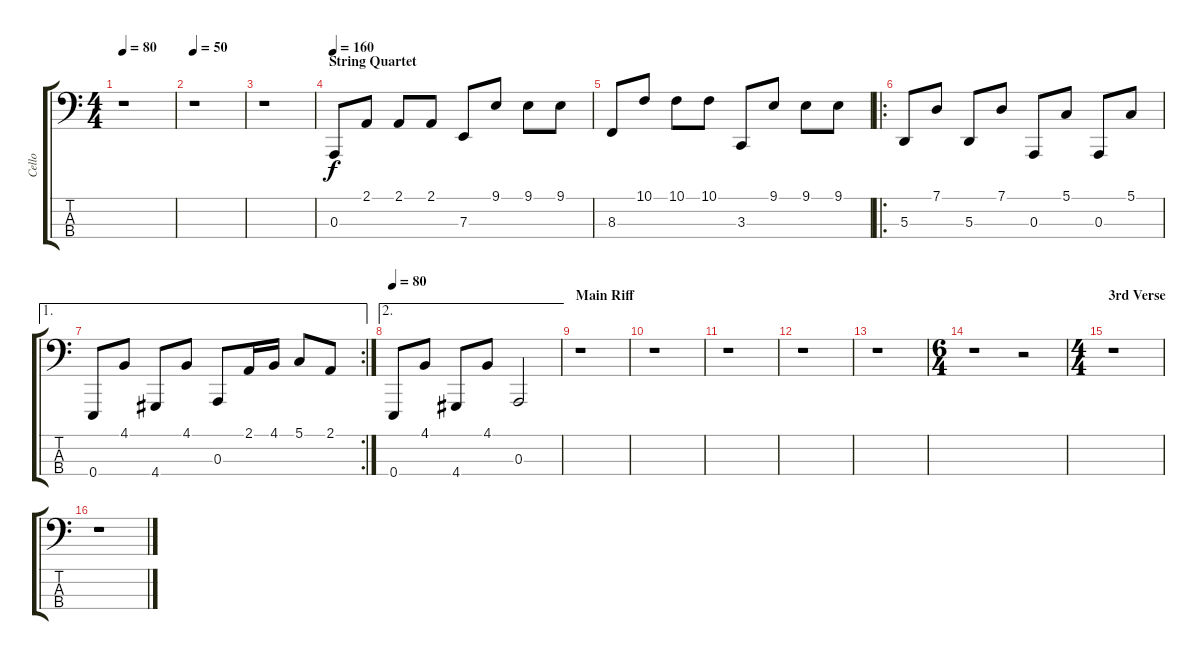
\track ("Cello" "Cello") {instrument cello}
\staff {score tabs}
\tuning (G2 D2 A1 E1) {hide}
\ts (4 4)
\tempo 80
\clef f4
\ks c
r.1{dy f} |
\tempo 50
r.1 |
r.1 |
\section ("" "String Quartet")
\tempo 160
0.3.8 2.1.8 2.1.8 2.1.8 7.3.8 9.1.8 9.1.8 9.1.8 |
8.3.8 10.1.8 10.1.8 10.1.8 3.3.8 9.1.8 9.1.8 9.1.8 |
\ro
5.3.8 7.1.8 5.3.8 7.1.8 0.3.8 5.1.8 0.3.8 5.1.8 |
\ae 1
\rc 2
0.4.8 4.1.8 4.4.8 4.1.8 0.3.8 2.1.16 4.1.16 5.1.8 2.1.8 |
\ae 2
\tempo 80
0.4.8 4.1.8 4.4.8 4.1.8 0.3.2 |
\section ("" "Main Riff")
r.1 |
r.1 |
r.1 |
r.1 |
r.1 |
\ts (6 4)
r.1 r.2 |
\ts (4 4)
\section ("" "3rd Verse")
r.1 |
r.1
